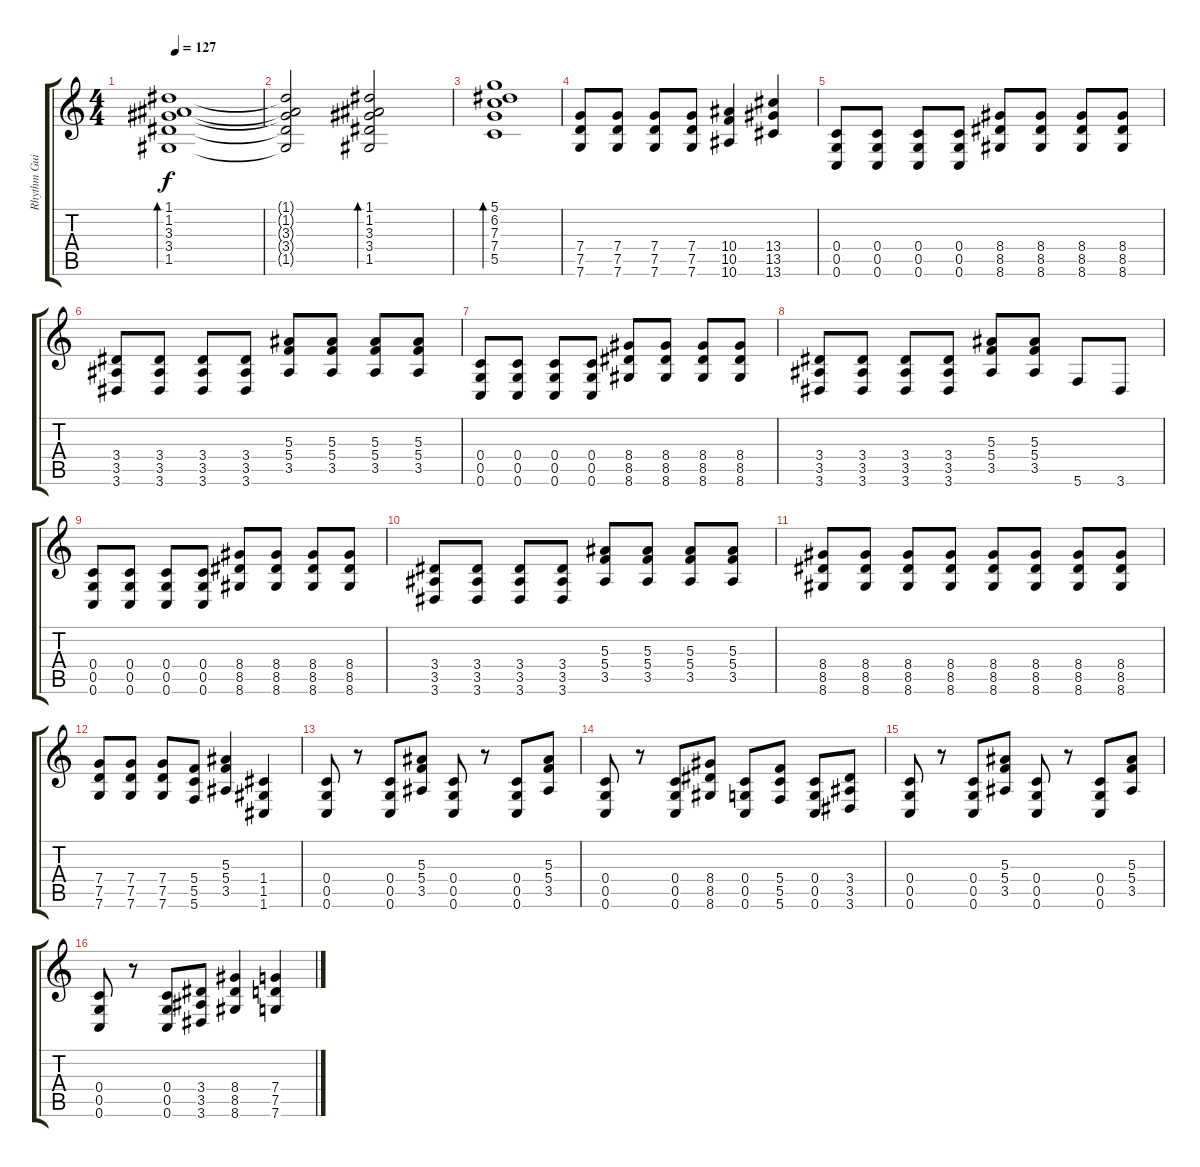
\track ("Rhythm Guitar" "Rhythm Gui") {instrument distortionguitar}
\staff {score tabs}
\tuning (D4 A3 F3 C3 G2 C2) {hide}
\ts (4 4)
\tempo 127
\clef g2
\ks c
(1.1 1.2 3.3 3.4 1.5).1{bd 120 dy f} |
(1.1{t} 1.2{t} 3.3{t} 3.4{t} 1.5{t}).2 (1.1 1.2 3.3 3.4 1.5).2{bd 60} |
(5.1 6.2 7.3 7.4 5.5).1{bd 120} |
(7.4 7.5 7.6).8 (7.4 7.5 7.6).8 (7.4 7.5 7.6).8 (7.4 7.5 7.6).8 (10.4 10.5 10.6).4 (13.4 13.5 13.6).4 |
(0.4 0.5 0.6).8 (0.4 0.5 0.6).8 (0.4 0.5 0.6).8 (0.4 0.5 0.6).8 (8.4 8.5 8.6).8 (8.4 8.5 8.6).8 (8.4 8.5 8.6).8 (8.4 8.5 8.6).8 |
(3.4 3.5 3.6).8 (3.4 3.5 3.6).8 (3.4 3.5 3.6).8 (3.4 3.5 3.6).8 (5.3 5.4 3.5).8 (5.3 5.4 3.5).8 (5.3 5.4 3.5).8 (5.3 5.4 3.5).8 |
(0.4 0.5 0.6).8 (0.4 0.5 0.6).8 (0.4 0.5 0.6).8 (0.4 0.5 0.6).8 (8.4 8.5 8.6).8 (8.4 8.5 8.6).8 (8.4 8.5 8.6).8 (8.4 8.5 8.6).8 |
(3.4 3.5 3.6).8 (3.4 3.5 3.6).8 (3.4 3.5 3.6).8 (3.4 3.5 3.6).8 (5.3 5.4 3.5).8 (5.3 5.4 3.5).8 5.6.8 3.6.8 |
(0.4 0.5 0.6).8 (0.4 0.5 0.6).8 (0.4 0.5 0.6).8 (0.4 0.5 0.6).8 (8.4 8.5 8.6).8 (8.4 8.5 8.6).8 (8.4 8.5 8.6).8 (8.4 8.5 8.6).8 |
(3.4 3.5 3.6).8 (3.4 3.5 3.6).8 (3.4 3.5 3.6).8 (3.4 3.5 3.6).8 (5.3 5.4 3.5).8 (5.3 5.4 3.5).8 (5.3 5.4 3.5).8 (5.3 5.4 3.5).8 |
(8.4 8.5 8.6).8 (8.4 8.5 8.6).8 (8.4 8.5 8.6).8 (8.4 8.5 8.6).8 (8.4 8.5 8.6).8 (8.4 8.5 8.6).8 (8.4 8.5 8.6).8 (8.4 8.5 8.6).8 |
(7.4 7.5 7.6).8 (7.4 7.5 7.6).8 (7.4 7.5 7.6).8 (5.4 5.5 5.6).8 (5.3 5.4 3.5).4 (1.4 1.5 1.6).4 |
(0.4 0.5 0.6).8 r.8 (0.4 0.5 0.6).8 (5.3 5.4 3.5).8 (0.4 0.5 0.6).8 r.8 (0.4 0.5 0.6).8 (5.3 5.4 3.5).8 |
(0.4 0.5 0.6).8 r.8 (0.4 0.5 0.6).8 (8.4 8.5 8.6).8 (0.4 0.5 0.6).8 (5.4 5.5 5.6).8 (0.4 0.5 0.6).8 (3.4 3.5 3.6).8 |
(0.4 0.5 0.6).8 r.8 (0.4 0.5 0.6).8 (5.3 5.4 3.5).8 (0.4 0.5 0.6).8 r.8 (0.4 0.5 0.6).8 (5.3 5.4 3.5).8 |
(0.4 0.5 0.6).8 r.8 (0.4 0.5 0.6).8 (3.4 3.5 3.6).8 (8.4 8.5 8.6).4 (7.4 7.5 7.6).4
